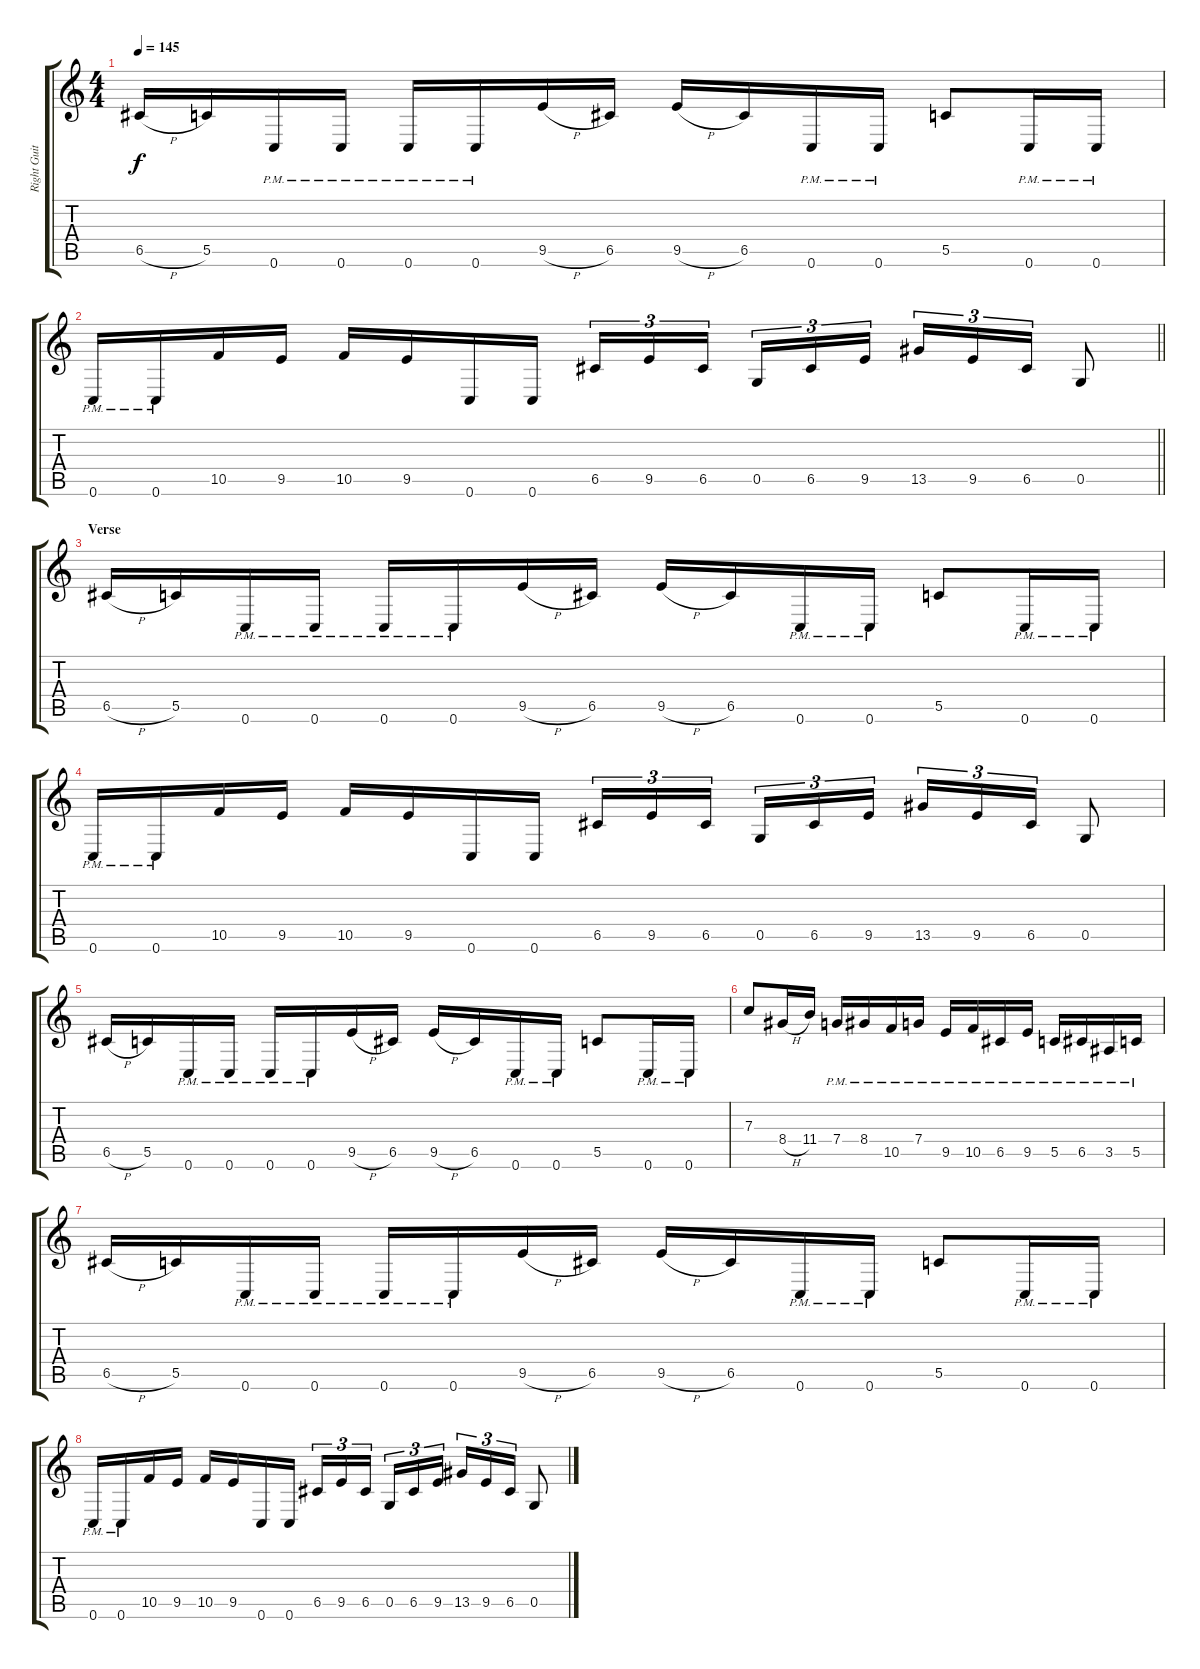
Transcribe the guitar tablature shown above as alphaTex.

\track ("Right Guitar" "Right Guit") {instrument distortionguitar}
\staff {score tabs}
\tuning (D4 A3 F3 C3 G2 C2) {hide}
\ts (4 4)
\tempo 145
\clef g2
\ks c
6.5{h}.16{dy f} 5.5.16 0.6{pm}.16 0.6{pm}.16 0.6{pm}.16 0.6{pm}.16 9.5{h}.16 6.5.16 9.5{h}.16 6.5.16 0.6{pm}.16 0.6{pm}.16 5.5.8 0.6{pm}.16 0.6{pm}.16 |
\barLineRight lightlight
0.6{pm}.16 0.6{pm}.16 10.5.16 9.5.16 10.5.16 9.5.16 0.6.16 0.6.16 6.5.16{tu (3 2)} 9.5.16{tu (3 2)} 6.5.16{tu (3 2) beam splitsecondary} 0.5.16{tu (3 2)} 6.5.16{tu (3 2)} 9.5.16{tu (3 2)} 13.5.16{tu (3 2)} 9.5.16{tu (3 2)} 6.5.16{tu (3 2)} 0.5.8 |
\section ("" "Verse")
6.5{h}.16 5.5.16 0.6{pm}.16 0.6{pm}.16 0.6{pm}.16 0.6{pm}.16 9.5{h}.16 6.5.16 9.5{h}.16 6.5.16 0.6{pm}.16 0.6{pm}.16 5.5.8 0.6{pm}.16 0.6{pm}.16 |
0.6{pm}.16 0.6{pm}.16 10.5.16 9.5.16 10.5.16 9.5.16 0.6.16 0.6.16 6.5.16{tu (3 2)} 9.5.16{tu (3 2)} 6.5.16{tu (3 2) beam splitsecondary} 0.5.16{tu (3 2)} 6.5.16{tu (3 2)} 9.5.16{tu (3 2)} 13.5.16{tu (3 2)} 9.5.16{tu (3 2)} 6.5.16{tu (3 2)} 0.5.8 |
6.5{h}.16 5.5.16 0.6{pm}.16 0.6{pm}.16 0.6{pm}.16 0.6{pm}.16 9.5{h}.16 6.5.16 9.5{h}.16 6.5.16 0.6{pm}.16 0.6{pm}.16 5.5.8 0.6{pm}.16 0.6{pm}.16 |
7.3.8 8.4{h}.16 11.4.16 7.4{pm}.16 8.4{pm}.16 10.5{pm}.16 7.4{pm}.16 9.5{pm}.16 10.5{pm}.16 6.5{pm}.16 9.5{pm}.16 5.5{pm}.16 6.5{pm}.16 3.5{pm}.16 5.5{pm}.16 |
6.5{h}.16 5.5.16 0.6{pm}.16 0.6{pm}.16 0.6{pm}.16 0.6{pm}.16 9.5{h}.16 6.5.16 9.5{h}.16 6.5.16 0.6{pm}.16 0.6{pm}.16 5.5.8 0.6{pm}.16 0.6{pm}.16 |
0.6{pm}.16 0.6{pm}.16 10.5.16 9.5.16 10.5.16 9.5.16 0.6.16 0.6.16 6.5.16{tu (3 2)} 9.5.16{tu (3 2)} 6.5.16{tu (3 2) beam splitsecondary} 0.5.16{tu (3 2)} 6.5.16{tu (3 2)} 9.5.16{tu (3 2)} 13.5.16{tu (3 2)} 9.5.16{tu (3 2)} 6.5.16{tu (3 2)} 0.5.8
